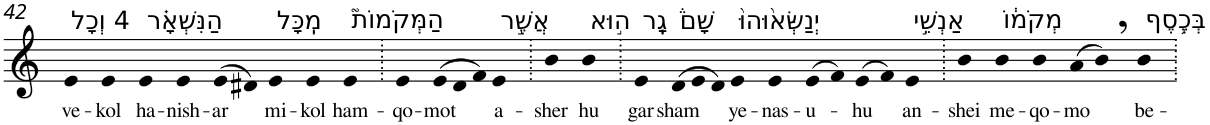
**kern	**text
*part1	*part1
*staff1	*staff1
*I"Piano	*
*I'Pno	*
!!LO:PB:g=z
*clefG2	*
*k[]	*
=42	=42
!LO:TX:a:t=4 וְכָל	!
!	!LO:LY:b
4e	ve-
!	!LO:LY:b
4e	-kol
!LO:TX:a:t=הַנִּשְׁאָ֗ר	!
!	!LO:LY:b
4e	ha-
!	!LO:LY:b
4e	-nish-
!	!LO:LY:b
(>8e	-ar
8d#X)	.
!LO:TX:a:t=מִֽכָּל	!
!	!LO:LY:b
4e	mi-
!	!LO:LY:b
4e	-kol
!LO:TX:a:t=הַמְּקֹמוֹת֮	!
!	!LO:LY:b
4e	ham-
=43.	=43.
!	!LO:LY:b
4e	-qo-
*Xtuplet	*
!	!LO:LY:b
(>12e	-mot
12d	.
12f)	.
!LO:TX:a:t=אֲשֶׁ֣ר	!
!	!LO:LY:b
4e	a-
=44.	=44.
!	!LO:LY:b
4b	-sher
!LO:TX:a:t=ה֣וּא	!
!	!LO:LY:b
4b	hu
=45.	=45.
!LO:TX:a:t=גָֽר	!
!	!LO:LY:b
4e	gar
!LO:TX:a:t=שָׁם֒	!
!	!LO:LY:b
(>12d	sham
12e	.
12d)	.
!LO:TX:a:t=יְנַשְּׂא֙וּהוּ֙	!
!	!LO:LY:b
4e	ye-
!	!LO:LY:b
4e	-nas-
!	!LO:LY:b
(>8e	-u-
8f)	.
!	!LO:LY:b
(>8e	-hu
8f)	.
!LO:TX:a:t=אַנְשֵׁ֣י	!
!	!LO:LY:b
4e	an-
=46.	=46.
!	!LO:LY:b
4b	-shei
!LO:TX:a:t=מְקֹמ֔וֹ	!
!	!LO:LY:b
4b	me-
!	!LO:LY:b
4b	-qo-
!	!LO:LY:b
(>8a	-mo
8b,)	.
!LO:TX:a:t=בְּכֶ֥סֶף	!
!	!LO:LY:b
4b	be-
=.	=.
*-	*-
